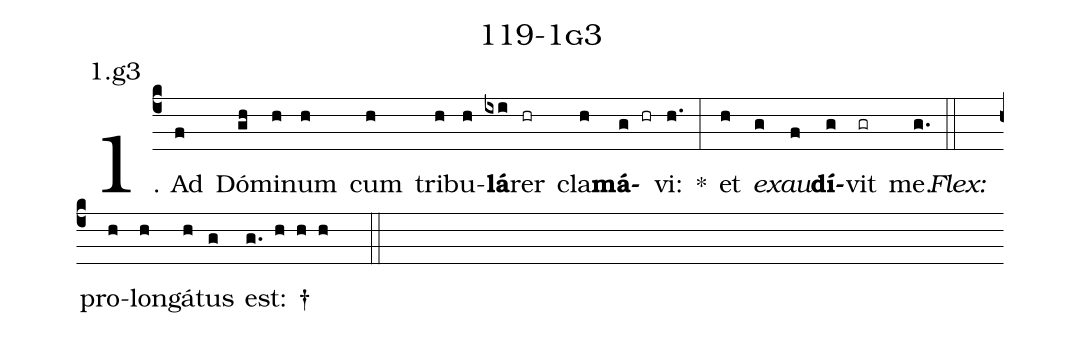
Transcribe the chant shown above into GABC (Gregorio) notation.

name: 119-1g3;
annotation: 1.g3;
%%
(c4)1. Ad(f) Dó(gh)mi(h)num(h) cum(h) tri(h)bu(h)<b>lá</b>(ixi)rer(hr) cla(h)<b>má</b>(g hr)vi:(h.) *(:) et(h) <i>ex</i>(g)<i>au</i>(f)<b>dí</b>(g)vit(gr) me.(g.) (::)
<i>Flex:</i>()  pro(h)lon(h)gá(h)tus(g) est: †(g. h h h  ::)
